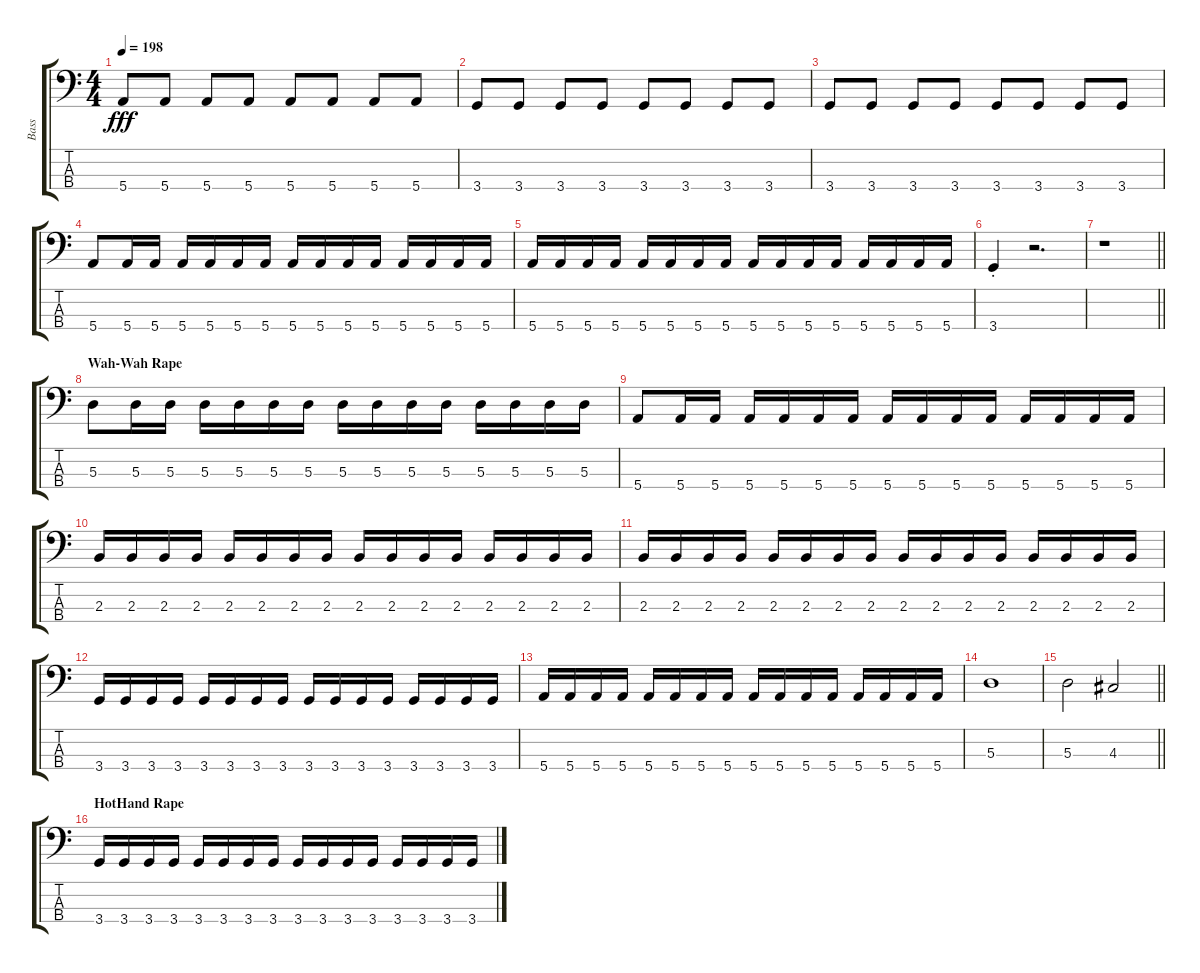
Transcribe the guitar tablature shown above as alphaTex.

\track ("Bass" "Bass") {instrument electricbassfinger}
\staff {score tabs}
\tuning (G2 D2 A1 E1) {hide}
\ts (4 4)
\tempo 198
\clef f4
\ks c
5.4.8{dy fff} 5.4.8 5.4.8 5.4.8 5.4.8 5.4.8 5.4.8 5.4.8 |
3.4.8 3.4.8 3.4.8 3.4.8 3.4.8 3.4.8 3.4.8 3.4.8 |
3.4.8 3.4.8 3.4.8 3.4.8 3.4.8 3.4.8 3.4.8 3.4.8 |
5.4.8 5.4.16 5.4.16 5.4.16 5.4.16 5.4.16 5.4.16 5.4.16 5.4.16 5.4.16 5.4.16 5.4.16 5.4.16 5.4.16 5.4.16 |
5.4.16 5.4.16 5.4.16 5.4.16 5.4.16 5.4.16 5.4.16 5.4.16 5.4.16 5.4.16 5.4.16 5.4.16 5.4.16 5.4.16 5.4.16 5.4.16 |
3.4{st}.4 r.2{d} |
\barLineRight lightlight
r.1 |
\section ("" "Wah-Wah Rape")
5.3.8 5.3.16 5.3.16 5.3.16 5.3.16 5.3.16 5.3.16 5.3.16 5.3.16 5.3.16 5.3.16 5.3.16 5.3.16 5.3.16 5.3.16 |
5.4.8 5.4.16 5.4.16 5.4.16 5.4.16 5.4.16 5.4.16 5.4.16 5.4.16 5.4.16 5.4.16 5.4.16 5.4.16 5.4.16 5.4.16 |
2.3.16 2.3.16 2.3.16 2.3.16 2.3.16 2.3.16 2.3.16 2.3.16 2.3.16 2.3.16 2.3.16 2.3.16 2.3.16 2.3.16 2.3.16 2.3.16 |
2.3.16 2.3.16 2.3.16 2.3.16 2.3.16 2.3.16 2.3.16 2.3.16 2.3.16 2.3.16 2.3.16 2.3.16 2.3.16 2.3.16 2.3.16 2.3.16 |
3.4.16 3.4.16 3.4.16 3.4.16 3.4.16 3.4.16 3.4.16 3.4.16 3.4.16 3.4.16 3.4.16 3.4.16 3.4.16 3.4.16 3.4.16 3.4.16 |
5.4.16 5.4.16 5.4.16 5.4.16 5.4.16 5.4.16 5.4.16 5.4.16 5.4.16 5.4.16 5.4.16 5.4.16 5.4.16 5.4.16 5.4.16 5.4.16 |
5.3.1 |
\barLineRight lightlight
5.3.2 4.3.2 |
\section ("" "HotHand Rape")
3.4.16 3.4.16 3.4.16 3.4.16 3.4.16 3.4.16 3.4.16 3.4.16 3.4.16 3.4.16 3.4.16 3.4.16 3.4.16 3.4.16 3.4.16 3.4.16
